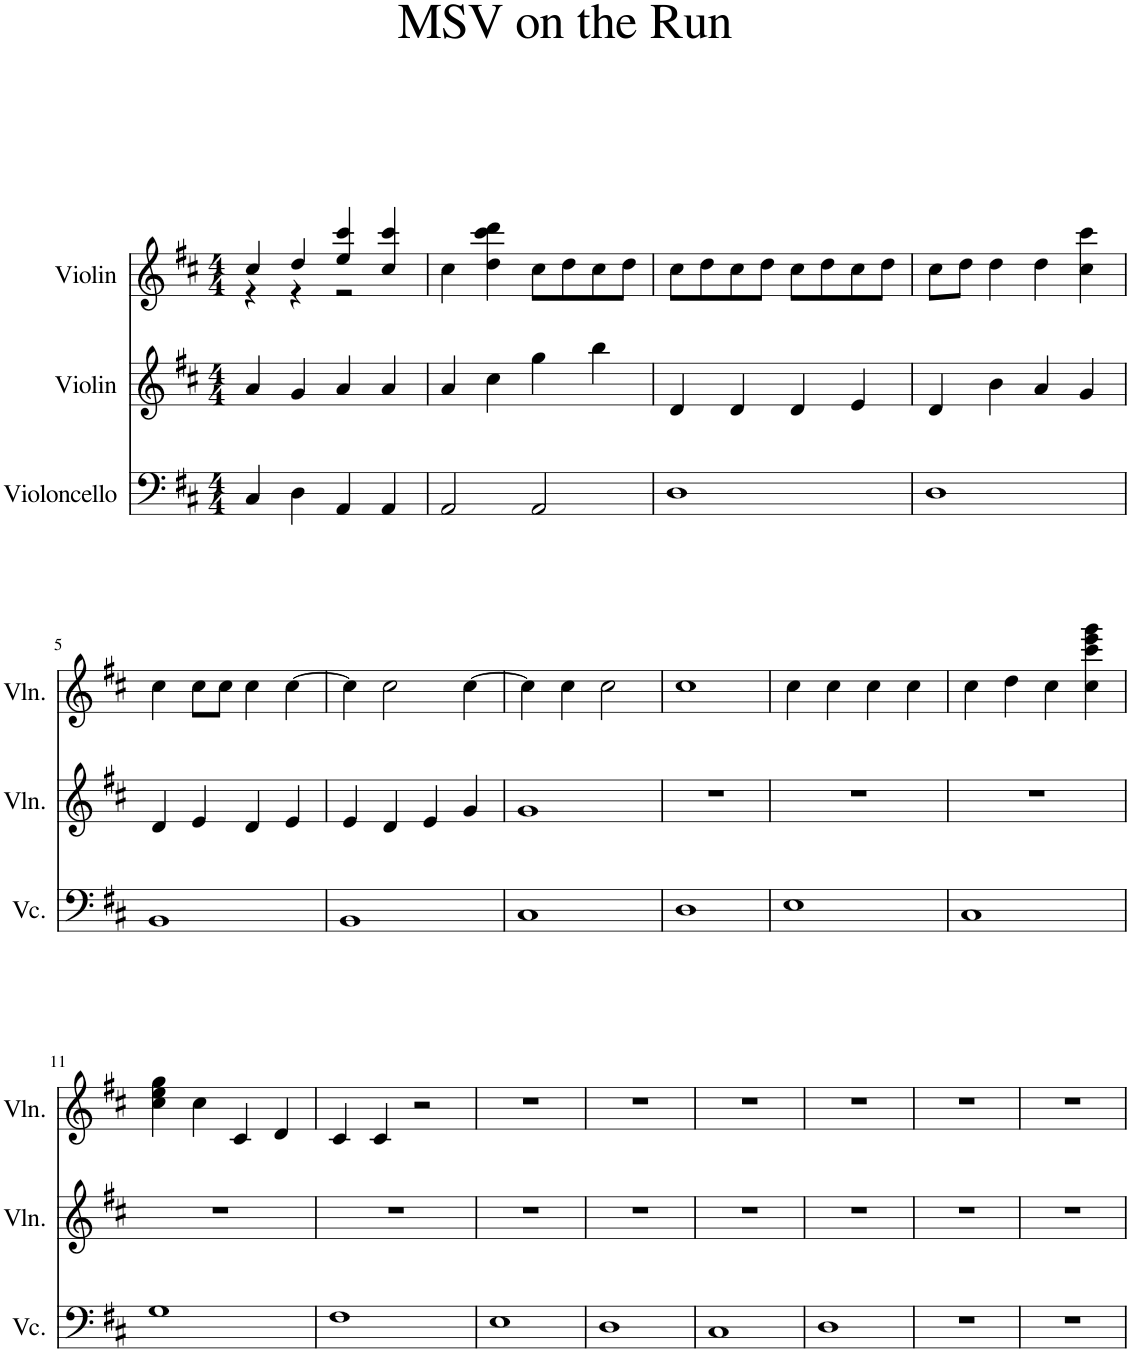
**kern	**kern	**kern
*part3	*part2	*part1
*staff3	*staff2	*staff1
*I"Violoncello	*I"Violin	*I"Violin
*I'Vc.	*I'Vln.	*I'Vln.
*clefF4	*clefG2	*clefG2
*k[f#c#]	*k[f#c#]	*k[f#c#]
*M4/4	*M4/4	*M4/4
=1	=1	=1
*	*	*^
4C#/	4a/	4cc#/	4r
4D\	4g/	4dd/	4r
4AA/	4a/	4ee/ 4ccc#/	2r
4AA/	4a/	4cc#/ 4ccc#/	.
*	*	*v	*v
=2	=2	=2
2AA/	4a/	4cc#\
.	4cc#\	4dd\ 4ccc#\ 4ddd\
2AA/	4gg\	8cc#\L
.	.	8dd\
.	4bb\	8cc#\
.	.	8dd\J
=3	=3	=3
1D	4d/	8cc#\L
.	.	8dd\
.	4d/	8cc#\
.	.	8dd\J
.	4d/	8cc#\L
.	.	8dd\
.	4e/	8cc#\
.	.	8dd\J
=4	=4	=4
1D	4d/	8cc#\L
.	.	8dd\J
.	4b\	4dd\
.	4a/	4dd\
.	4g/	4cc#\ 4ccc#\
!!LO:LB:g=z
=5	=5	=5
1BB	4d/	4cc#\
.	4e/	8cc#\L
.	.	8cc#\J
.	4d/	4cc#\
.	4e/	[4cc#\
=6	=6	=6
1BB	4e/	4cc#\]
.	4d/	2cc#\
.	4e/	.
.	4g/	[4cc#\
=7	=7	=7
1C#	1g	4cc#\]
.	.	4cc#\
.	.	2cc#\
=8	=8	=8
1D	1r	1cc#
=9	=9	=9
1E	1r	4cc#\
.	.	4cc#\
.	.	4cc#\
.	.	4cc#\
=10	=10	=10
1C#	1r	4cc#\
.	.	4dd\
.	.	4cc#\
.	.	4cc#\ 4ccc#\ 4eee\ 4ggg\
!!LO:LB:g=z
=11	=11	=11
1G	1r	4cc#\ 4ee\ 4gg\
.	.	4cc#\
.	.	4c#/
.	.	4d/
=12	=12	=12
1F#	1r	4c#/
.	.	4c#/
.	.	2r
=13	=13	=13
1E	1r	1r
=14	=14	=14
1D	1r	1r
=15	=15	=15
1C#	1r	1r
=16	=16	=16
1D	1r	1r
=17	=17	=17
1r	1r	1r
=18	=18	=18
1r	1r	1r
=	=	=
*-	*-	*-
